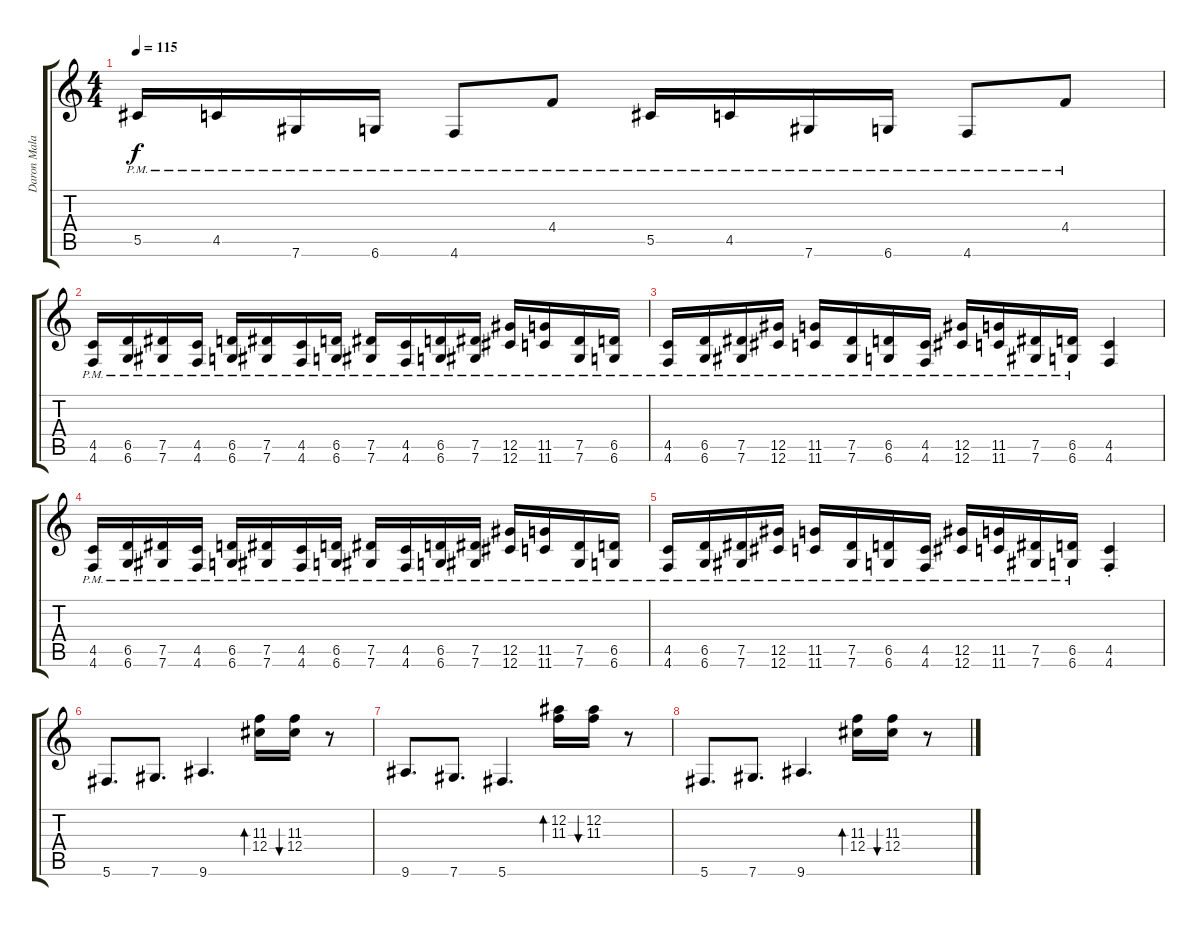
\track ("Daron Malakian (Rythm Guitar)" "Daron Mala") {instrument distortionguitar}
\staff {score tabs}
\tuning (Eb4 Bb3 Gb3 Db3 Ab2 Db2) {hide}
\ts (4 4)
\tempo 115
\clef g2
\ks c
5.5{pm}.16{dy f} 4.5{pm}.16 7.6{pm}.16 6.6{pm}.16 4.6{pm}.8 4.4{pm}.8 5.5{pm}.16 4.5{pm}.16 7.6{pm}.16 6.6{pm}.16 4.6{pm}.8 4.4{pm}.8 |
(4.5{pm} 4.6{pm}).16 (6.5{pm} 6.6{pm}).16 (7.5{pm} 7.6{pm}).16 (4.5{pm} 4.6{pm}).16 (6.5{pm} 6.6{pm}).16 (7.5{pm} 7.6{pm}).16 (4.5{pm} 4.6{pm}).16 (6.5{pm} 6.6{pm}).16 (7.5{pm} 7.6{pm}).16 (4.5{pm} 4.6{pm}).16 (6.5{pm} 6.6{pm}).16 (7.5{pm} 7.6{pm}).16 (12.5{pm} 12.6{pm}).16 (11.5{pm} 11.6{pm}).16 (7.5{pm} 7.6{pm}).16 (6.5{pm} 6.6{pm}).16 |
(4.5{pm} 4.6{pm}).16 (6.5{pm} 6.6{pm}).16 (7.5{pm} 7.6{pm}).16 (12.5{pm} 12.6{pm}).16 (11.5{pm} 11.6{pm}).16 (7.5{pm} 7.6{pm}).16 (6.5{pm} 6.6{pm}).16 (4.5{pm} 4.6{pm}).16 (12.5{pm} 12.6{pm}).16 (11.5{pm} 11.6{pm}).16 (7.5{pm} 7.6{pm}).16 (6.5{pm} 6.6{pm}).16 (4.5 4.6).4 |
(4.5{pm} 4.6{pm}).16 (6.5{pm} 6.6{pm}).16 (7.5{pm} 7.6{pm}).16 (4.5{pm} 4.6{pm}).16 (6.5{pm} 6.6{pm}).16 (7.5{pm} 7.6{pm}).16 (4.5{pm} 4.6{pm}).16 (6.5{pm} 6.6{pm}).16 (7.5{pm} 7.6{pm}).16 (4.5{pm} 4.6{pm}).16 (6.5{pm} 6.6{pm}).16 (7.5{pm} 7.6{pm}).16 (12.5{pm} 12.6{pm}).16 (11.5{pm} 11.6{pm}).16 (7.5{pm} 7.6{pm}).16 (6.5{pm} 6.6{pm}).16 |
(4.5{pm} 4.6{pm}).16 (6.5{pm} 6.6{pm}).16 (7.5{pm} 7.6{pm}).16 (12.5{pm} 12.6{pm}).16 (11.5{pm} 11.6{pm}).16 (7.5{pm} 7.6{pm}).16 (6.5{pm} 6.6{pm}).16 (4.5{pm} 4.6{pm}).16 (12.5{pm} 12.6{pm}).16 (11.5{pm} 11.6{pm}).16 (7.5{pm} 7.6{pm}).16 (6.5{pm} 6.6{pm}).16 (4.5{st} 4.6{st}).4 |
5.6.8{d instrument overdrivenguitar} 7.6.8{d} 9.6.4{d} (11.3 12.4).16{bd 60} (11.3 12.4).16{bu 60} r.8 |
9.6.8{d} 7.6.8{d} 5.6.4{d} (12.2 11.3).16{bd 60} (12.2 11.3).16{bu 60} r.8 |
5.6.8{d} 7.6.8{d} 9.6.4{d} (11.3 12.4).16{bd 60} (11.3 12.4).16{bu 60} r.8
